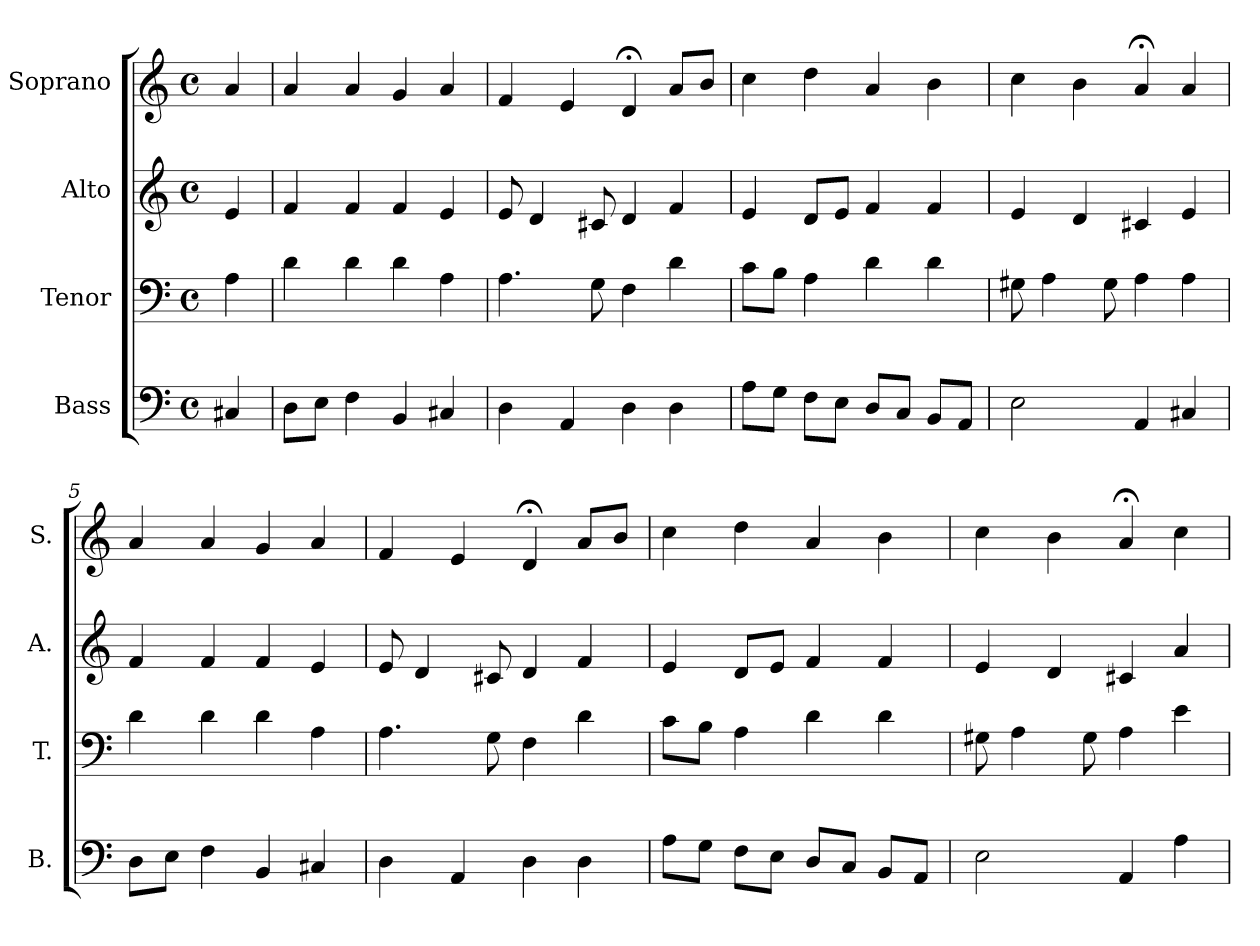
**kern	**kern	**kern	**kern
*part4	*part3	*part2	*part1
*staff4	*staff3	*staff2	*staff1
*I"Bass	*I"Tenor	*I"Alto	*I"Soprano
*I'B.	*I'T.	*I'A.	*I'S.
*clefF4	*clefF4	*clefG2	*clefG2
*k[]	*k[]	*k[]	*k[]
*a:	*a:	*a:	*a:
*M4/4	*M4/4	*M4/4	*M4/4
*met(c)	*met(c)	*met(c)	*met(c)
=	=	=	=
4C#X/	4A\	4e/	4a/
=1	=1	=1	=1
8D\L	4d\	4f/	4a/
8E\J	.	.	.
4F\	4d\	4f/	4a/
4BB/	4d\	4f/	4g/
4C#X/	4A\	4e/	4a/
=2	=2	=2	=2
4D\	4.A\	8e/	4f/
.	.	4d/	.
4AA/	.	.	4e/
.	8G\	8c#X/	.
4D\	4F\	4d/	4d;</
4D\	4d\	4f/	8a/L
.	.	.	8b/J
=3	=3	=3	=3
8A\L	8c\L	4e/	4cc\
8G\J	8B\J	.	.
8F\L	4A\	8d/L	4dd\
8E\J	.	8e/J	.
8D/L	4d\	4f/	4a/
8C/J	.	.	.
8BB/L	4d\	4f/	4b\
8AA/J	.	.	.
!!LO:LB:g=z
=4	=4	=4	=4
2E\	8G#X\	4e/	4cc\
.	4A\	.	.
.	.	4d/	4b\
.	8G#\	.	.
4AA/	4A\	4c#X/	4a;</
4C#X/	4A\	4e/	4a/
=5	=5	=5	=5
8D\L	4d\	4f/	4a/
8E\J	.	.	.
4F\	4d\	4f/	4a/
4BB/	4d\	4f/	4g/
4C#X/	4A\	4e/	4a/
=6	=6	=6	=6
4D\	4.A\	8e/	4f/
.	.	4d/	.
4AA/	.	.	4e/
.	8G\	8c#X/	.
4D\	4F\	4d/	4d;</
4D\	4d\	4f/	8a/L
.	.	.	8b/J
=7	=7	=7	=7
8A\L	8c\L	4e/	4cc\
8G\J	8B\J	.	.
8F\L	4A\	8d/L	4dd\
8E\J	.	8e/J	.
8D/L	4d\	4f/	4a/
8C/J	.	.	.
8BB/L	4d\	4f/	4b\
8AA/J	.	.	.
!!LO:LB:g=z
=8	=8	=8	=8
2E\	8G#X\	4e/	4cc\
.	4A\	.	.
.	.	4d/	4b\
.	8G#\	.	.
4AA/	4A\	4c#X/	4a;</
4A\	4e\	4a/	4cc\
=	=	=	=
*-	*-	*-	*-
